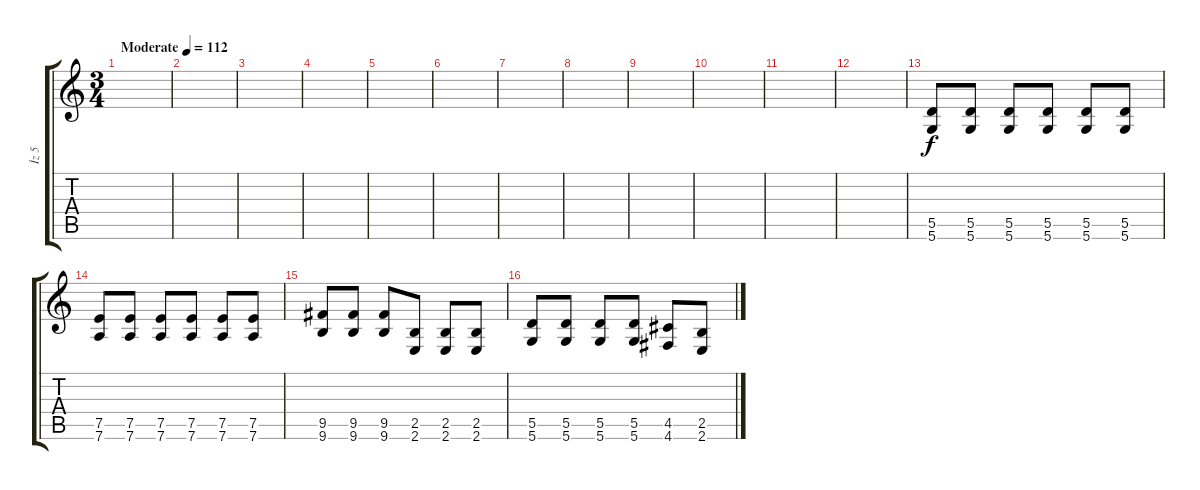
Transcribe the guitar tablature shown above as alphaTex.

\track ("İz 5" "İz 5") {instrument distortionguitar}
\staff {score tabs}
\tuning (E4 B3 G3 D3 A2 D2) {hide}
\ts (3 4)
\tempo (112 "Moderate")
\clef g2
\ks c
|
|
|
|
|
|
|
|
|
|
|
|
(5.5 5.6).8 (5.5 5.6).8 (5.5 5.6).8 (5.5 5.6).8 (5.5 5.6).8 (5.5 5.6).8 |
(7.5 7.6).8 (7.5 7.6).8 (7.5 7.6).8 (7.5 7.6).8 (7.5 7.6).8 (7.5 7.6).8 |
(9.5 9.6).8 (9.5 9.6).8 (9.5 9.6).8 (2.5 2.6).8 (2.5 2.6).8 (2.5 2.6).8 |
(5.5 5.6).8 (5.5 5.6).8 (5.5 5.6).8 (5.5 5.6).8 (4.5 4.6).8 (2.5 2.6).8
